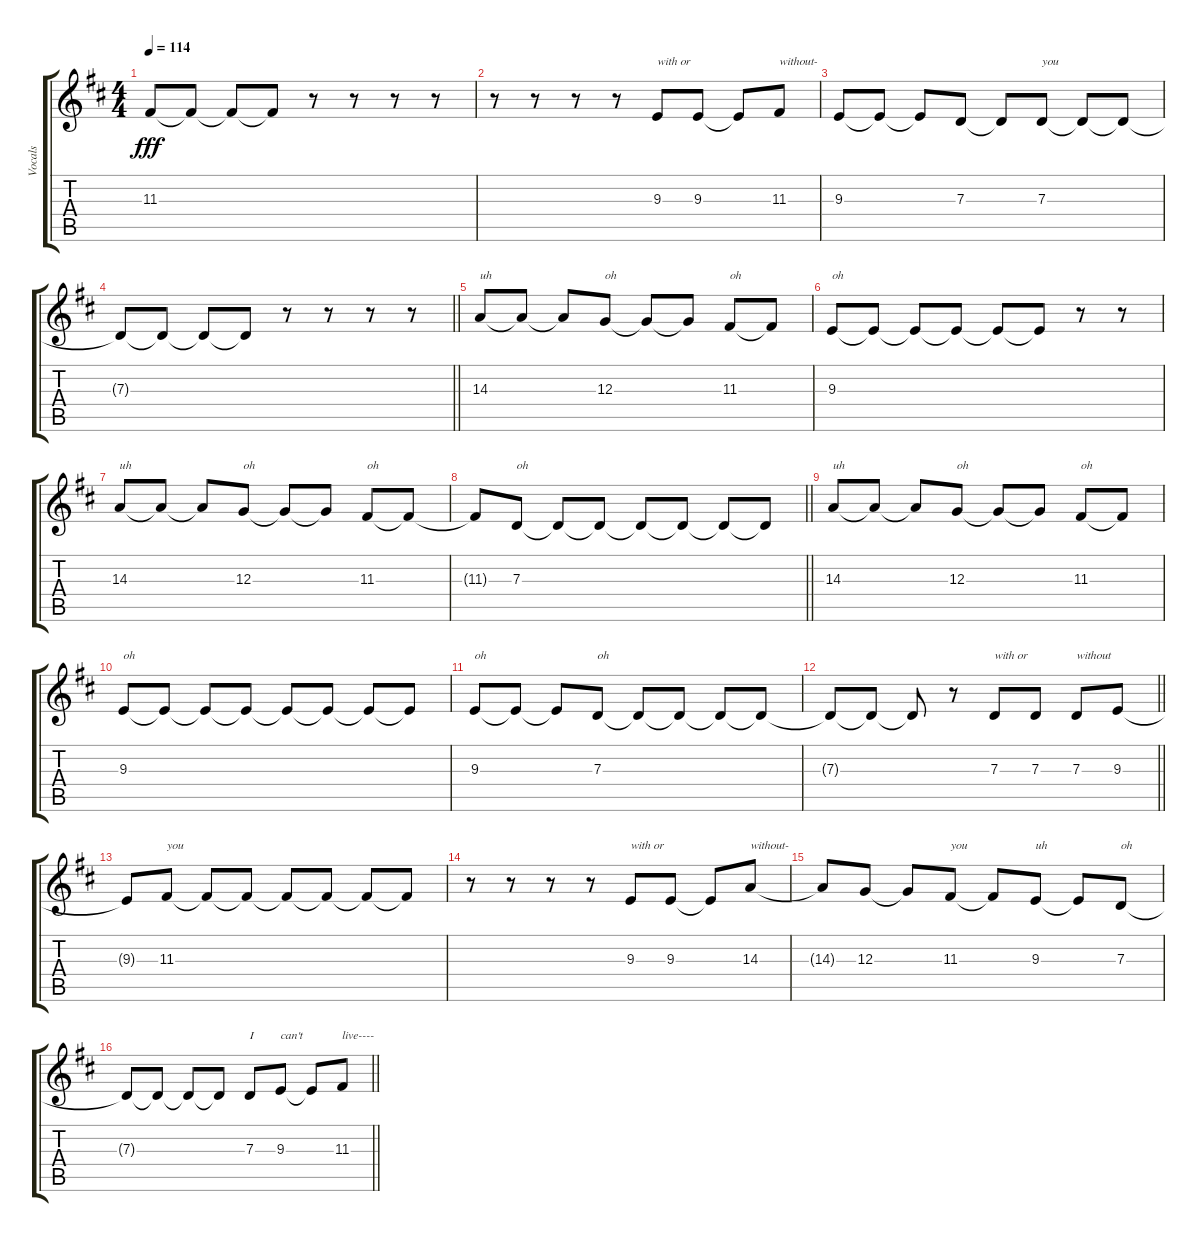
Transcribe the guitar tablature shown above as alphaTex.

\track ("Vocals" "Vocals") {instrument clarinet}
\staff {score tabs}
\tuning (E4 B3 G3 D3 A2 E2) {hide}
\ts (4 4)
\tempo 114
\clef g2
\ks d
11.3{t}.8{dy fff} 11.3{t}.8 11.3{t}.8 11.3{t}.8 r.8 r.8 r.8 r.8 |
r.8 r.8 r.8 r.8 9.3.8{txt "with or"} 9.3.8 9.3{t}.8 11.3.8{txt "without-"} |
9.3.8 9.3{t}.8 9.3{t}.8 7.3.8 7.3{t}.8 7.3.8{txt "you"} 7.3{t}.8 7.3{t}.8 |
\barLineRight lightlight
7.3{t}.8 7.3{t}.8 7.3{t}.8 7.3{t}.8 r.8 r.8 r.8 r.8 |
14.3.8{txt "uh" volume 14} 14.3{t}.8 14.3{t}.8 12.3.8{txt "oh"} 12.3{t}.8 12.3{t}.8 11.3.8{txt "oh"} 11.3{t}.8 |
9.3.8{txt "oh"} 9.3{t}.8 9.3{t}.8 9.3{t}.8 9.3{t}.8 9.3{t}.8 r.8 r.8 |
14.3.8{txt "uh"} 14.3{t}.8 14.3{t}.8 12.3.8{txt "oh"} 12.3{t}.8 12.3{t}.8 11.3.8{txt "oh"} 11.3{t}.8 |
\barLineRight lightlight
11.3{t}.8 7.3.8{txt "oh"} 7.3{t}.8 7.3{t}.8 7.3{t}.8 7.3{t}.8 7.3{t}.8 7.3{t}.8 |
14.3.8{txt "uh"} 14.3{t}.8 14.3{t}.8 12.3.8{txt "oh"} 12.3{t}.8 12.3{t}.8 11.3.8{txt "oh"} 11.3{t}.8 |
9.3.8{txt "oh"} 9.3{t}.8 9.3{t}.8 9.3{t}.8 9.3{t}.8 9.3{t}.8 9.3{t}.8 9.3{t}.8 |
9.3.8{txt "oh"} 9.3{t}.8 9.3{t}.8 7.3.8{txt "oh"} 7.3{t}.8 7.3{t}.8 7.3{t}.8 7.3{t}.8 |
\barLineRight lightlight
7.3{t}.8 7.3{t}.8 7.3{t}.8 r.8 7.3.8{txt "with or"} 7.3.8 7.3.8{txt "without"} 9.3.8 |
9.3{t}.8 11.3.8{txt "you"} 11.3{t}.8 11.3{t}.8 11.3{t}.8 11.3{t}.8 11.3{t}.8 11.3{t}.8 |
r.8 r.8 r.8 r.8 9.3.8{txt "with or"} 9.3.8 9.3{t}.8 14.3.8{txt "without-"} |
14.3{t}.8 12.3.8 12.3{t}.8 11.3.8{txt "you"} 11.3{t}.8 9.3.8{txt "uh"} 9.3{t}.8 7.3.8{txt "oh"} |
\barLineRight lightlight
7.3{t}.8 7.3{t}.8 7.3{t}.8 7.3{t}.8 7.3.8{txt "I"} 9.3.8{txt "can't"} 9.3{t}.8 11.3.8{txt "live----"}
